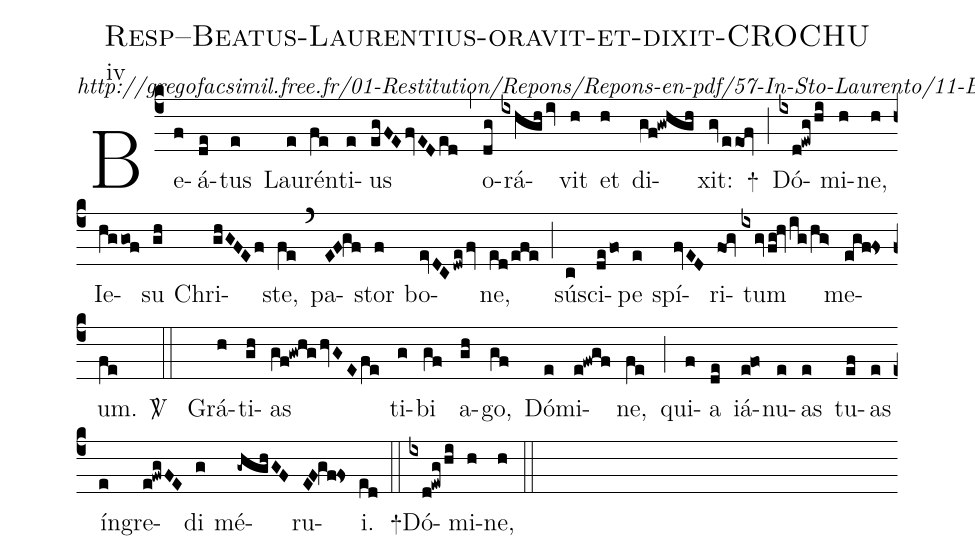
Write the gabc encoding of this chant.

name: Resp--Beatus-Laurentius-oravit-et-dixit-CROCHU ;
commentary: http://gregofacsimil.free.fr/01-Restitution/Repons/Repons-en-pdf/57-In-Sto-Laurento/11-Beatus-Laurentius-oravit-et-dixit.pdf;
annotation: iv;
%%
(c4) Be(f)á(de)tus(e) Lau(e)rén(fe)ti(e)us(egFEfvEDed) (,) o(dg)rá(ixhgh/iv)vit(h) et(h) di(gf!gwhgh)xit:(gv/eeOf) +(;) Dó(ixd!ewg/hi)mi(h)ne,(h) Ie(hggof)su(gh) Chri(ghGFEf)ste,(fe) (`) pa(EF!gf)stor(f) bo(evDCdwe/fv)ne,(ed/efe) (;) sú(c)sci(de/fo)pe(e) spí(fvED)ri(fOg)tum(ixgv/fg!hvig/hg>) me(egf!fs)um.(fe)
<sp>V/</sp> (::)
Grá(h)ti(gh)as(gf!gwhg/hvGEfe) ti(g)bi(gf) a(gh)go,(gf) Dó(e)mi(e!fwgf)ne,(fe) (;) qui(f)a(de) iá(e!fo)nu(e)as(e) tu(ef)as(e) ín(e)gre(e!fwgFE)di(g) mé(-ghghGF)ru(EF!gf!fs)i.(ed) (::) +Dó(ixd!ewg/hi)mi(h)ne,(h) (::)
